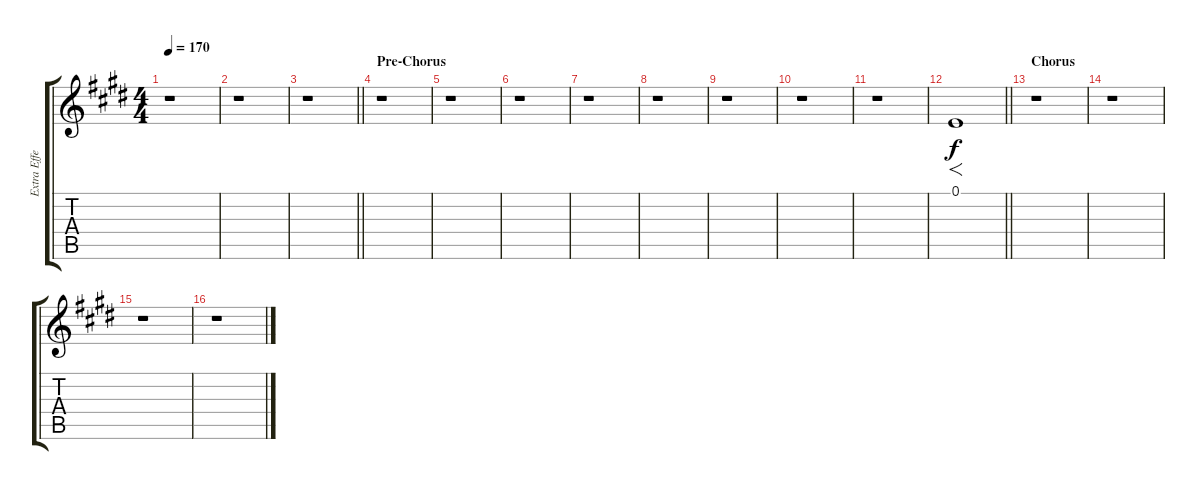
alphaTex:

\track ("Extra Effects" "Extra Effe") {instrument reversecymbal}
\staff {score tabs}
\tuning (E4 B3 G3 D3 A2 E2) {hide}
\ts (4 4)
\tempo 170
\clef g2
\ks e
r.1{dy mf} |
r.1 |
\barLineRight lightlight
r.1 |
\section ("" "Pre-Chorus")
r.1 |
r.1 |
r.1 |
r.1 |
r.1 |
r.1 |
r.1 |
r.1 |
\barLineRight lightlight
0.1.1{f dy f instrument reversecymbal} |
\section ("" "Chorus")
r.1 |
r.1 |
r.1 |
r.1
